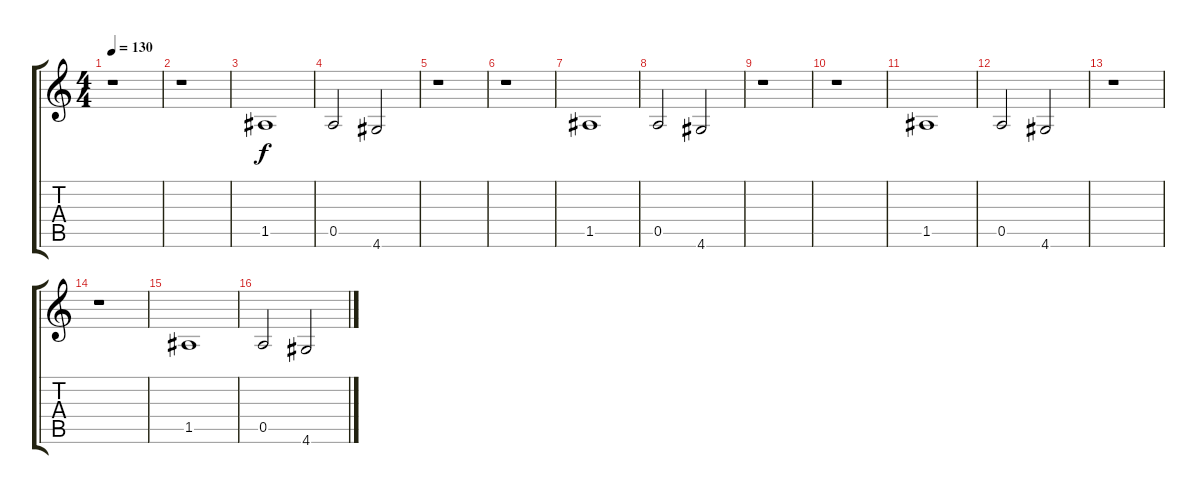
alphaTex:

\track "" {instrument synthbass2}
\staff {score tabs}
\tuning (E4 B3 G3 D3 A2 E2) {hide}
\ts (4 4)
\tempo 130
\clef g2
\ks c
r.1{dy f} |
r.1 |
1.5.1 |
0.5.2 4.6.2 |
r.1 |
r.1 |
1.5.1 |
0.5.2 4.6.2 |
r.1 |
r.1 |
1.5.1 |
0.5.2 4.6.2 |
r.1 |
r.1 |
1.5.1 |
0.5.2 4.6.2
